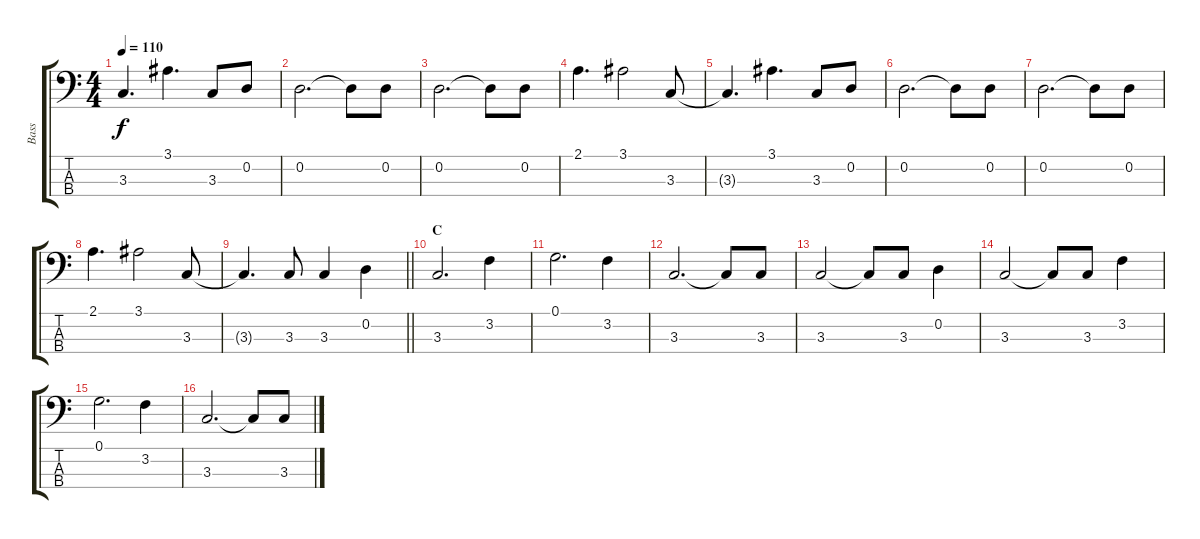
\track ("Bass" "Bass") {instrument slapbass1}
\staff {score tabs}
\tuning (G2 D2 A1 E1) {hide}
\ts (4 4)
\tempo 110
\clef f4
\ks c
3.3{t}.4{d dy f} 3.1.4{d} 3.3.8 0.2.8 |
0.2.2{d} 0.2{t}.8 0.2.8 |
0.2.2{d} 0.2{t}.8 0.2.8 |
2.1.4{d} 3.1.2 3.3.8 |
3.3{t}.4{d} 3.1.4{d} 3.3.8 0.2.8 |
0.2.2{d} 0.2{t}.8 0.2.8 |
0.2.2{d} 0.2{t}.8 0.2.8 |
2.1.4{d} 3.1.2 3.3.8 |
\barLineRight lightlight
3.3{t}.4{d} 3.3.8 3.3.4 0.2.4 |
\section ("" "C")
3.3.2{d} 3.2.4 |
0.1.2{d} 3.2.4 |
3.3.2{d} 3.3{t}.8 3.3.8 |
3.3.2 3.3{t}.8 3.3.8 0.2.4 |
3.3.2 3.3{t}.8 3.3.8 3.2.4 |
0.1.2{d} 3.2.4 |
3.3.2{d} 3.3{t}.8 3.3.8
